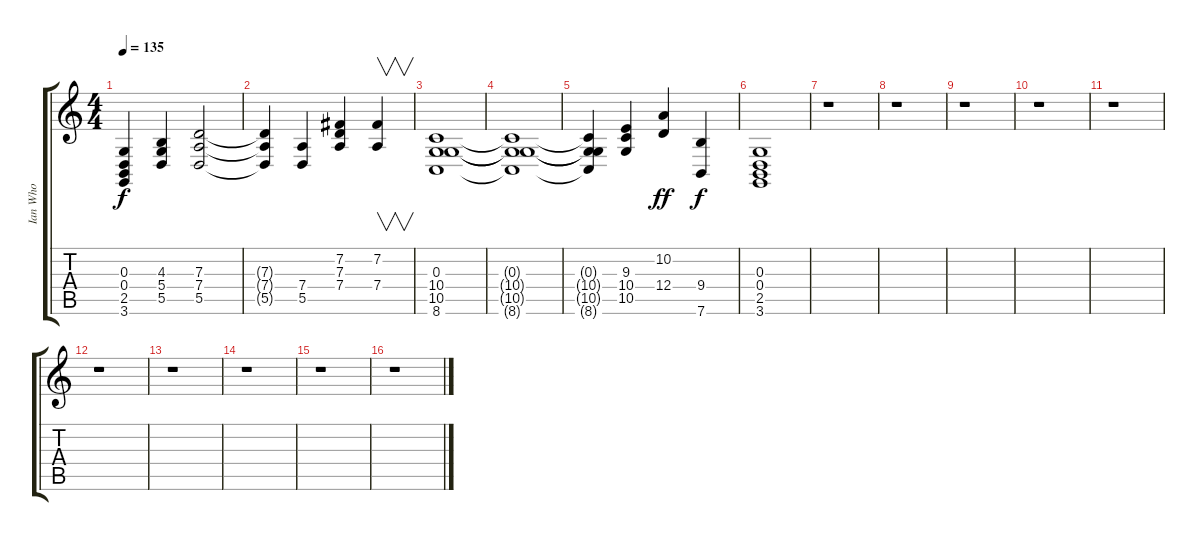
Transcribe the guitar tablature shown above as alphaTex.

\track ("Ian Who" "Ian Who") {instrument drawbarorgan}
\staff {score tabs}
\tuning (E4 B3 G3 D3 A2 E2) {hide}
\ts (4 4)
\tempo 135
\clef g2
\ks c
(0.3 0.4 2.5 3.6).4{dy f} (4.3 5.4 5.5).4 (7.3 7.4 5.5).2 |
(7.3{t} 7.4{t} 5.5{t}).4 (7.4 5.5).4 (7.2 7.3 7.4).4 (7.2 7.4).4{v} |
(0.3 10.4 10.5 8.6).1 |
(0.3{t} 10.4{t} 10.5{t} 8.6{t}).1 |
(0.3{t} 10.4{t} 10.5{t} 8.6{t}).4 (9.3 10.4 10.5).4 (10.2 12.4).4{dy ff} (9.4 7.6).4{dy f} |
(0.3 0.4 2.5 3.6).1{volume 10} |
r.1 |
r.1 |
r.1 |
r.1 |
r.1 |
r.1 |
r.1 |
r.1 |
r.1 |
r.1
